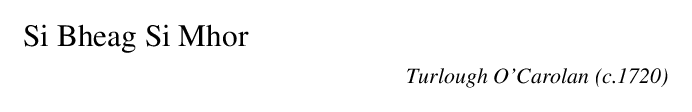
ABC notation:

X:1
T:Si Bheag Si Mhor
C:Turlough O'Carolan (c.1720)
M:3/4
L:1/8
Q:1/4=76
K:G
B4 d2 | g4 fe | d4 B2 | A4 GA |
B4 d2 | g4 ed | B6 | B6 |
d4 ef | g4 ag | f4 ed | e6 |
d4 ef | g4 fe | d4 B2 | G6 |]
